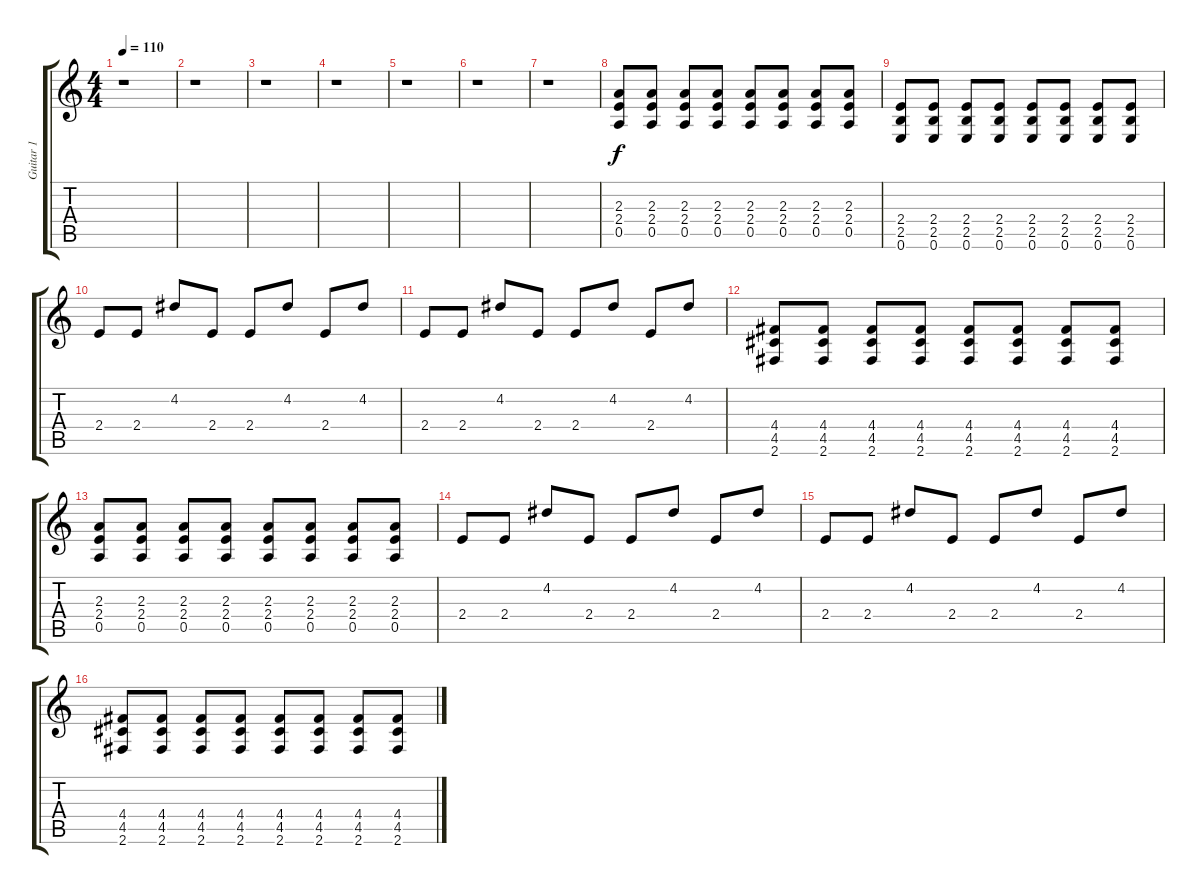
\track ("Guitar 1" "Guitar 1") {instrument distortionguitar}
\staff {score tabs}
\tuning (E4 B3 G3 D3 A2 E2) {hide}
\ts (4 4)
\tempo 110
\clef g2
\ks c
r.1{dy f} |
r.1 |
r.1 |
r.1 |
r.1 |
r.1 |
r.1 |
(2.3 2.4 0.5).8 (2.3 2.4 0.5).8 (2.3 2.4 0.5).8 (2.3 2.4 0.5).8 (2.3 2.4 0.5).8 (2.3 2.4 0.5).8 (2.3 2.4 0.5).8 (2.3 2.4 0.5).8 |
(2.4 2.5 0.6).8 (2.4 2.5 0.6).8 (2.4 2.5 0.6).8 (2.4 2.5 0.6).8 (2.4 2.5 0.6).8 (2.4 2.5 0.6).8 (2.4 2.5 0.6).8 (2.4 2.5 0.6).8 |
2.4.8 2.4.8 4.2.8 2.4.8 2.4.8 4.2.8 2.4.8 4.2.8 |
2.4.8 2.4.8 4.2.8 2.4.8 2.4.8 4.2.8 2.4.8 4.2.8 |
(4.4 4.5 2.6).8 (4.4 4.5 2.6).8 (4.4 4.5 2.6).8 (4.4 4.5 2.6).8 (4.4 4.5 2.6).8 (4.4 4.5 2.6).8 (4.4 4.5 2.6).8 (4.4 4.5 2.6).8 |
(2.3 2.4 0.5).8 (2.3 2.4 0.5).8 (2.3 2.4 0.5).8 (2.3 2.4 0.5).8 (2.3 2.4 0.5).8 (2.3 2.4 0.5).8 (2.3 2.4 0.5).8 (2.3 2.4 0.5).8 |
2.4.8 2.4.8 4.2.8 2.4.8 2.4.8 4.2.8 2.4.8 4.2.8 |
2.4.8 2.4.8 4.2.8 2.4.8 2.4.8 4.2.8 2.4.8 4.2.8 |
(4.4 4.5 2.6).8 (4.4 4.5 2.6).8 (4.4 4.5 2.6).8 (4.4 4.5 2.6).8 (4.4 4.5 2.6).8 (4.4 4.5 2.6).8 (4.4 4.5 2.6).8 (4.4 4.5 2.6).8
